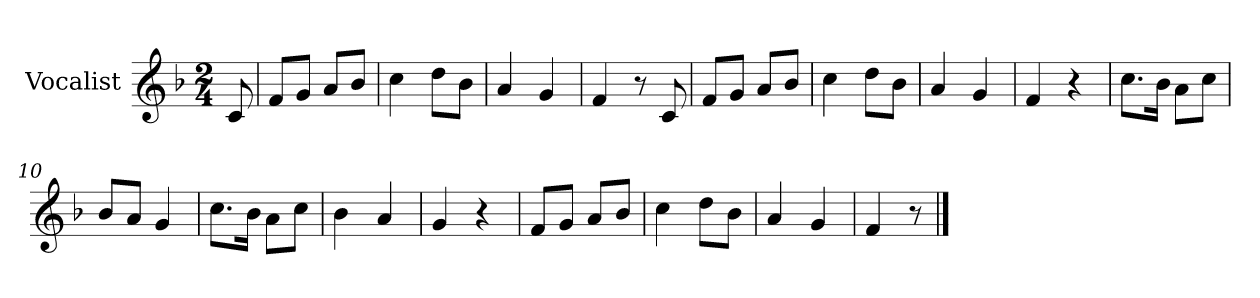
**kern
*part1
*staff1
*I"Vocalist
*k[b-]
*F:
*M2/4
=
8c
=1
8fL
8gJ
8aL
8b-J
=2
4cc
8ddL
8b-J
=3
4a
4g
=4
4f
8r
8c
=5
8fL
8gJ
8aL
8b-J
=6
4cc
8ddL
8b-J
=7
4a
4g
=8
4f
4r
=9
8.ccL
16b-Jk
8aL
8ccJ
=10
8b-L
8aJ
4g
=11
8.ccL
16b-Jk
8aL
8ccJ
=12
4b-
4a
=13
4g
4r
=14
8fL
8gJ
8aL
8b-J
=15
4cc
8ddL
8b-J
=16
4a
4g
=17
4f
8r
==
*-
